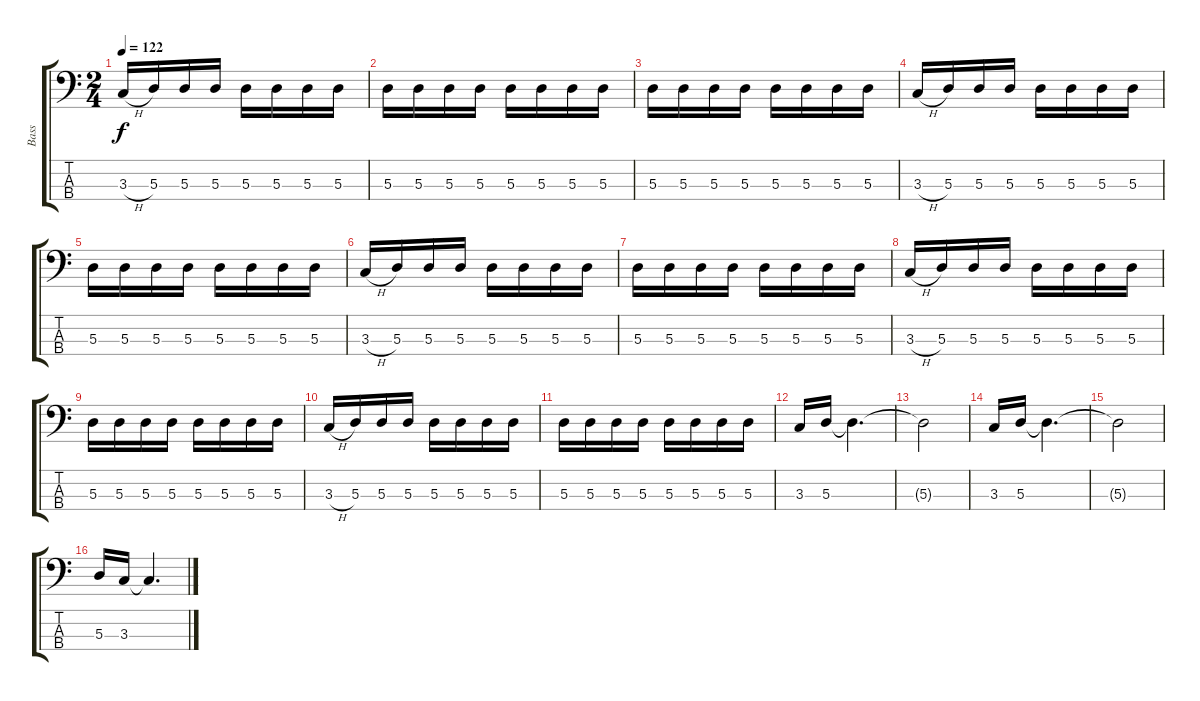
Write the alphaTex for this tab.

\track ("Bass" "Bass") {instrument electricbassfinger}
\staff {score tabs}
\tuning (G2 D2 A1 E1) {hide}
\ts (2 4)
\tempo 122
\clef f4
\ks c
3.3{h}.16{dy f} 5.3.16 5.3.16 5.3.16 5.3.16 5.3.16 5.3.16 5.3.16 |
5.3.16 5.3.16 5.3.16 5.3.16 5.3.16 5.3.16 5.3.16 5.3.16 |
5.3.16 5.3.16 5.3.16 5.3.16 5.3.16 5.3.16 5.3.16 5.3.16 |
3.3{h}.16 5.3.16 5.3.16 5.3.16 5.3.16 5.3.16 5.3.16 5.3.16 |
5.3.16 5.3.16 5.3.16 5.3.16 5.3.16 5.3.16 5.3.16 5.3.16 |
3.3{h}.16 5.3.16 5.3.16 5.3.16 5.3.16 5.3.16 5.3.16 5.3.16 |
5.3.16 5.3.16 5.3.16 5.3.16 5.3.16 5.3.16 5.3.16 5.3.16 |
3.3{h}.16 5.3.16 5.3.16 5.3.16 5.3.16 5.3.16 5.3.16 5.3.16 |
5.3.16 5.3.16 5.3.16 5.3.16 5.3.16 5.3.16 5.3.16 5.3.16 |
3.3{h}.16 5.3.16 5.3.16 5.3.16 5.3.16 5.3.16 5.3.16 5.3.16 |
5.3.16 5.3.16 5.3.16 5.3.16 5.3.16 5.3.16 5.3.16 5.3.16 |
3.3.16 5.3.16 5.3{t}.4{d} |
5.3{t}.2 |
3.3.16 5.3.16 5.3{t}.4{d} |
5.3{t}.2 |
5.3.16 3.3.16 3.3{t}.4{d}
